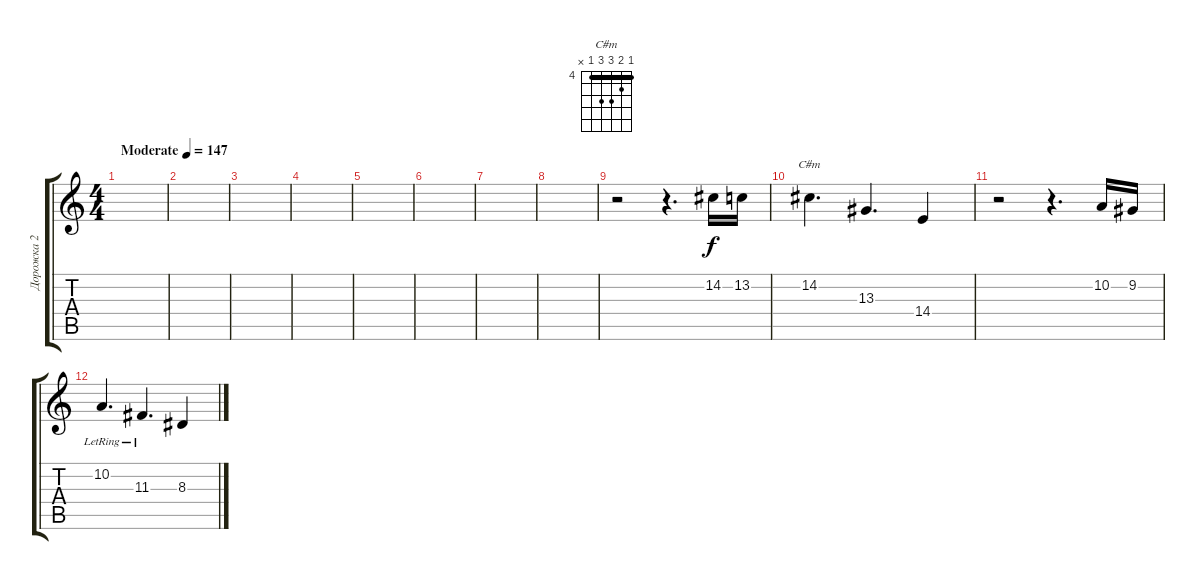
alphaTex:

\track ("Дорожка 2" "Дорожка 2") {instrument electricgrandpiano}
\staff {score tabs}
\tuning (E4 B3 G3 D3 A2 E2) {hide}
\chord ("C#m" 4 5 6 6 4 x) {firstfret 4 barre 4}
\ts (4 4)
\tempo (147 "Moderate")
\clef g2
\ks c
|
|
|
|
|
|
|
|
r.2 r.4{d} 14.2.16 13.2.16 |
14.2.4{d ch "C#m"} 13.3.4{d} 14.4.4 |
r.2 r.4{d} 10.2.16 9.2.16 |
10.2{lr}.4{d} 11.3{lr}.4{d} 8.3.4
